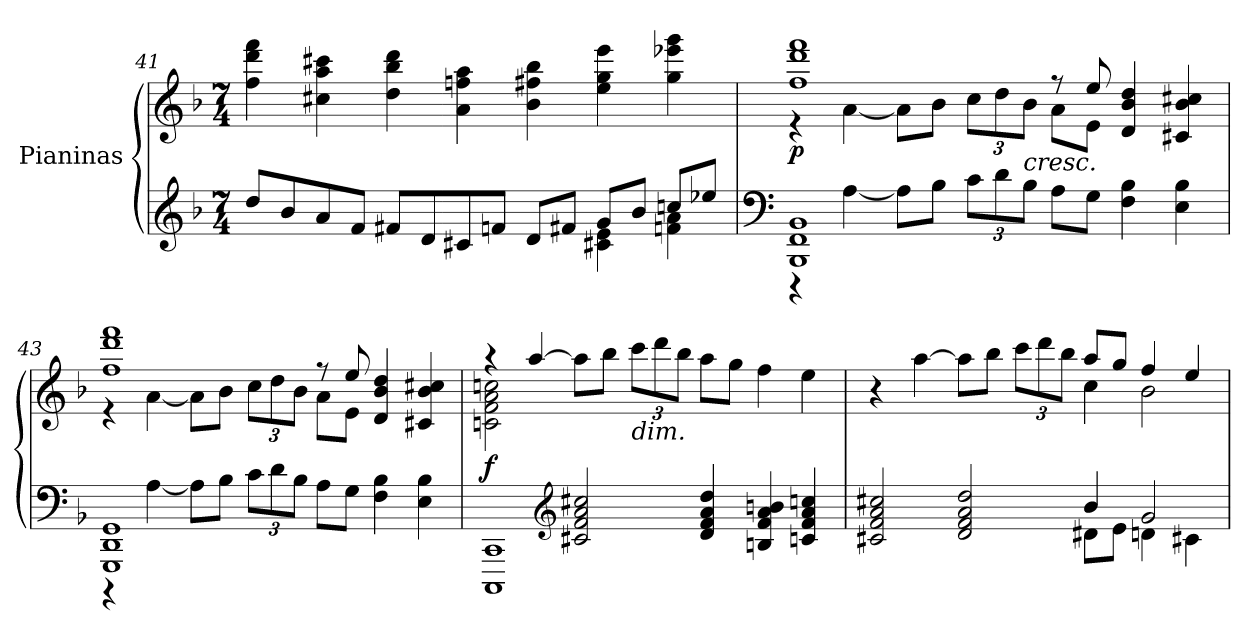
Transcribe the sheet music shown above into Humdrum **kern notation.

**kern	**kern	**dynam
*part1	*part1	*part1
*staff2	*staff1	*staff1/2
*I"Pianinas	*	*
!!LO:LB:g=z
*clefG2	*clefG2	*
*k[b-]	*k[b-]	*
*M7/4	*M7/4	*
=41	=41	=41
*^	*	*
8dd/L	4ryy	4ff\ 4ddd\ 4fff\	.
8b-/	.	.	.
*v	*v	*	*
8a/	4cc#X\ 4aa\ 4ccc#X\	.
8f/J	.	.
8f#X/L	4dd\ 4bb-\ 4ddd\	.
8d/	.	.
8c#X/	4a\ 4ffn\ 4aa\	.
8fn/J	.	.
8d/L	4b-\ 4ff#X\ 4bb-\	.
8f#X/J	.	.
*^	*	*
8g/L	4c#X\ 4e\	4ee\ 4gg\ 4eee\	.
8b-/J	.	.	.
8ccn/L	4fn\ 4a\	4gg\ 4eee-X\ 4ggg\	.
8ee-X/J	.	.	.
=42	=42	=42	=42
*clefF4	*	*	*
*	*	*^	*
!	!	!	!	!LO:DY:b
1BBB- 1FF 1BB-	4r	1ff 1ddd 1fff	4r	p
.	[4A\	.	[4a\	.
.	8A\L]	.	8a\L]	.
.	8B-\J	.	8b-\J	.
*	*Xbrackettup	*	*Xbrackettup	*
.	12c\L	.	12cc\L	.
.	12d\	.	12dd\	.
!	!	!	!LO:TX:b:i:t=cresc.	!
.	12B-\J	.	12b-\J	.
8A\L	2ryy	8r	8a\L	.
8G\J	.	8ee/	8e\J	.
4F\ 4B-\	.	4d/ 4b-/ 4dd/	2ryy	.
4E\ 4B-\	4ryy	4c#X/ 4b-/ 4cc#X/	.	.
!!LO:PB:g=z	!!
=43	=43	=43	=43	=43
1GGG 1DD 1GG	4r	1ff 1ddd 1fff	4r	.
.	[4A\	.	[4a\	.
.	8A\L]	.	8a\L]	.
.	8B-\J	.	8b-\J	.
.	12c\L	.	12cc\L	.
.	12d\	.	12dd\	.
.	12B-\J	.	12b-\J	.
8A\L	2ryy	8r	8a\L	.
8G\J	.	8ee/	8e\J	.
4F\ 4B-\	.	4d/ 4b-/ 4dd/	2ryy	.
4E\ 4B-\	4ryy	4c#X/ 4b-/ 4cc#X/	.	.
=44	=44	=44	=44	=44
!	!	!	!	!LO:DY:b
4ryy	1CCC 1CC	4r	2cn\ 2f\ 2a\ 2ccn\	f
4ryy	.	[4aa/	.	.
*clefG2	*	*	*	*
2c#X/ 2f/ 2a/ 2cc#X/	.	8aa\L]	4ryy	.
.	.	8bb-\J	.	.
!	!	!LO:TX:b:i:t=dim.	!	!
.	.	12ccc\L	1ryy	.
.	.	12ddd\	.	.
.	.	12bb-\J	.	.
4d/ 4f/ 4a/ 4dd/	2ryy	8aa\L	.	.
.	.	8gg\J	.	.
4Bn/ 4f/ 4a/ 4bn/	.	4ff\	.	.
4cn/ 4f/ 4a/ 4ccn/	4ryy	4ee\	.	.
=45	=45	=45	=45	=45
2c#X/ 2f/ 2a/ 2cc#X/	1ryy	4r	1ryy	.
.	.	[4aa\	.	.
2d/ 2f/ 2a/ 2dd/	.	8aa\L]	.	.
.	.	8bb-\J	.	.
.	.	12ccc\L	.	.
.	.	12ddd\	.	.
.	.	12bb-\J	.	.
4b-/	8d#X\L	8aa/L	4cc\	.
.	8e\J	8gg/J	.	.
2g/	4dn\	4ff/	2b-\	.
.	4c#X\	4ee/	.	.
*v	*v	*	*	*
*	*v	*v	*
=	=	=
*-	*-	*-
